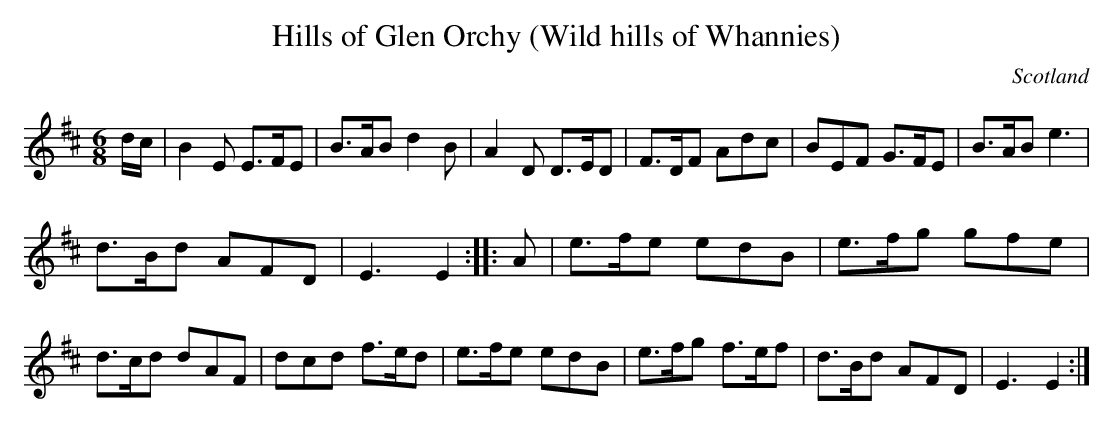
X:1
T:Hills of Glen Orchy (Wild hills of Whannies)
O:Scotland
O:England
M:6/8
K:EDor
d/c/|\
B2E E>FE|B>AB d2B|A2D D>ED|F>DF Adc|\
BEF G>FE|B>AB e3|
d>Bd AFD|E3 E2::\
A|\
e>fe edB|e>fg gfe|
d>cd dAF|dcd f>ed|\
e>fe edB|e>fg f>ef|d>Bd AFD|E3 E2:|
